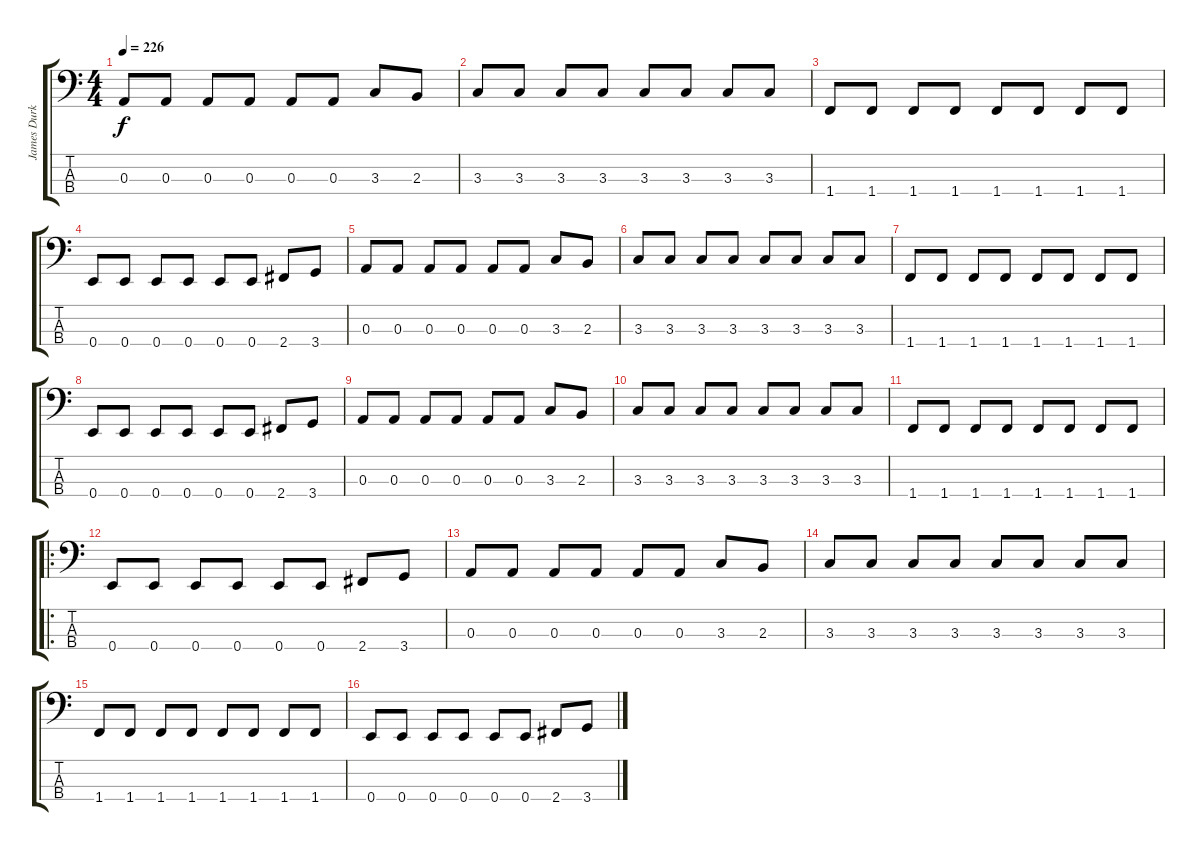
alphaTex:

\track ("James Durkin (Bass)" "James Durk") {instrument electricbasspick}
\staff {score tabs}
\tuning (G2 D2 A1 E1) {hide}
\ts (4 4)
\tempo 226
\clef f4
\ks c
0.3.8{dy f} 0.3.8 0.3.8 0.3.8 0.3.8 0.3.8 3.3.8 2.3.8 |
3.3.8 3.3.8 3.3.8 3.3.8 3.3.8 3.3.8 3.3.8 3.3.8 |
1.4.8 1.4.8 1.4.8 1.4.8 1.4.8 1.4.8 1.4.8 1.4.8 |
0.4.8 0.4.8 0.4.8 0.4.8 0.4.8 0.4.8 2.4.8 3.4.8 |
0.3.8 0.3.8 0.3.8 0.3.8 0.3.8 0.3.8 3.3.8 2.3.8 |
3.3.8 3.3.8 3.3.8 3.3.8 3.3.8 3.3.8 3.3.8 3.3.8 |
1.4.8 1.4.8 1.4.8 1.4.8 1.4.8 1.4.8 1.4.8 1.4.8 |
0.4.8 0.4.8 0.4.8 0.4.8 0.4.8 0.4.8 2.4.8 3.4.8 |
0.3.8 0.3.8 0.3.8 0.3.8 0.3.8 0.3.8 3.3.8 2.3.8 |
3.3.8 3.3.8 3.3.8 3.3.8 3.3.8 3.3.8 3.3.8 3.3.8 |
1.4.8 1.4.8 1.4.8 1.4.8 1.4.8 1.4.8 1.4.8 1.4.8 |
\ro
0.4.8 0.4.8 0.4.8 0.4.8 0.4.8 0.4.8 2.4.8 3.4.8 |
\section ("" "")
0.3.8 0.3.8 0.3.8 0.3.8 0.3.8 0.3.8 3.3.8 2.3.8 |
3.3.8 3.3.8 3.3.8 3.3.8 3.3.8 3.3.8 3.3.8 3.3.8 |
1.4.8 1.4.8 1.4.8 1.4.8 1.4.8 1.4.8 1.4.8 1.4.8 |
0.4.8 0.4.8 0.4.8 0.4.8 0.4.8 0.4.8 2.4.8 3.4.8
